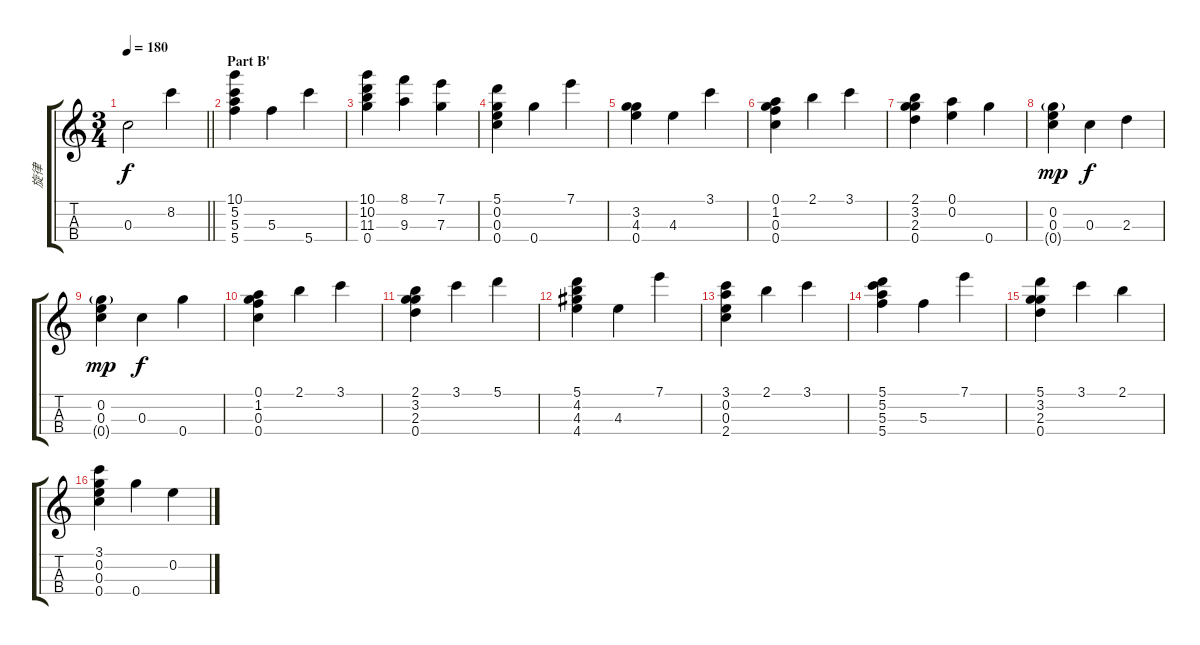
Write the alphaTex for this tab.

\track ("旋律" "旋律") {instrument acousticguitarnylon}
\staff {score tabs}
\tuning (A4 E4 C4 G4) {hide}
\ts (3 4)
\tempo 180
\clef g2
\barLineRight lightlight
\ks c
0.3.2{dy f} 8.2.4 |
\section ("" "Part B'")
(10.1 5.2 5.3 5.4).4 5.3.4 5.4.4 |
(10.1 10.2 11.3 0.4).4 (8.1 9.3).4 (7.1 7.3).4 |
(5.1 0.2 0.3 0.4).4 0.4.4 7.1.4 |
(3.2 4.3 0.4).4 4.3.4 3.1.4 |
(0.1 1.2 0.3 0.4).4 2.1.4 3.1.4 |
(2.1 3.2 2.3 0.4).4 (0.1 0.2).4 0.4.4 |
(0.2 0.3 0.4{g}).4{dy mp} 0.3.4{dy f} 2.3.4 |
(0.2 0.3 0.4{g}).4{dy mp} 0.3.4{dy f} 0.4.4 |
(0.1 1.2 0.3 0.4).4 2.1.4 3.1.4 |
(2.1 3.2 2.3 0.4).4 3.1.4 5.1.4 |
(5.1 4.2 4.3 4.4).4 4.3.4 7.1.4 |
(3.1 0.2 0.3 2.4).4 2.1.4 3.1.4 |
(5.1 5.2 5.3 5.4).4 5.3.4 7.1.4 |
(5.1 3.2 2.3 0.4).4 3.1.4 2.1.4 |
(3.1 0.2 0.3 0.4).4 0.4.4 0.2.4
